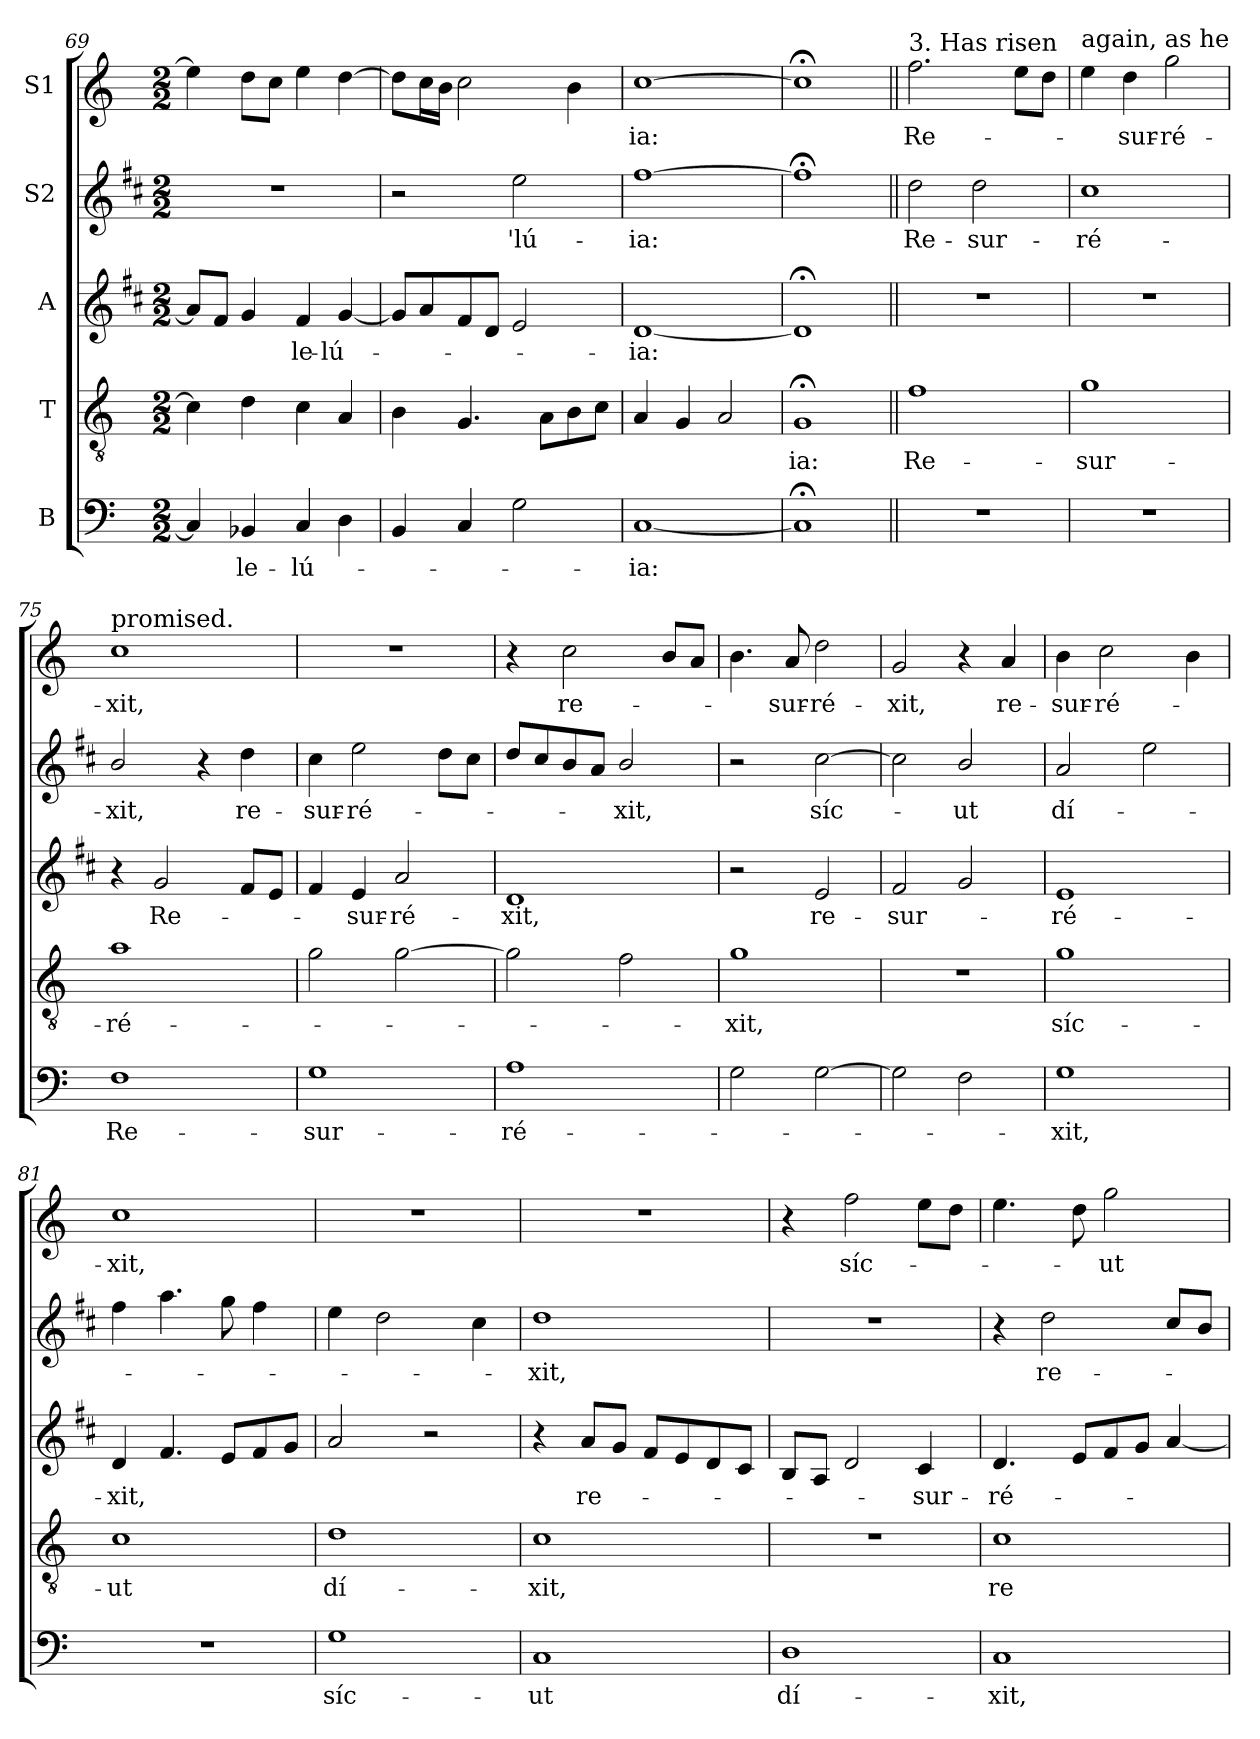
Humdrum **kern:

**kern	**text	**kern	**text	**kern	**text	**kern	**text	**kern	**text
*part5	*part5	*part4	*part4	*part3	*part3	*part2	*part2	*part1	*part1
*staff5	*staff5	*staff4	*staff4	*staff3	*staff3	*staff2	*staff2	*staff1	*staff1
*I"B	*	*I"T	*	*I"A	*	*I"S2	*	*I"S1	*
*clefF4	*	*clefGv2	*	*clefG2	*	*clefG2	*	*clefG2	*
*	*	*	*	*ITrd1c2	*	*ITrd1c2	*	*	*
*k[]	*	*k[]	*	*k[]	*	*k[]	*	*k[]	*
*C:	*	*C:	*	*C:	*	*C:	*	*C:	*
*M2/2	*	*M2/2	*	*M2/2	*	*M2/2	*	*M2/2	*
=69	=69	=69	=69	=69	=69	=69	=69	=69	=69
4C/]	.	4c\]	.	8g/L]	.	1r	.	4ee\]	.
.	.	.	.	8e/J	.	.	.	.	.
!	!LO:LY:b	!	!	!	!	!	!	!	!
4BB-X/	-le-	4d\	.	4f/	.	.	.	8dd\L	.
.	.	.	.	.	.	.	.	8cc\J	.
!	!LO:LY:b	!	!	!	!LO:LY:b	!	!	!	!
4C/	-lú-	4c\	.	4e/	-le-	.	.	4ee\	.
!	!	!	!	!	!LO:LY:b	!	!	!	!
4D\	.	4A/	.	[4f/	-lú-	.	.	[4dd\	.
=70	=70	=70	=70	=70	=70	=70	=70	=70	=70
4BB/	.	4B\	.	8f/L]	.	2r	.	8dd\L]	.
.	.	.	.	8g/	.	.	.	16cc\L	.
.	.	.	.	.	.	.	.	16b\JJ	.
4C/	.	4.G/	.	8e/	.	.	.	2cc\	.
.	.	.	.	8c/J	.	.	.	.	.
!	!	!	!	!	!	!	!LO:LY:b	!	!
2G\	.	.	.	2d/	.	2dd\	'lú-	.	.
.	.	8A\L	.	.	.	.	.	.	.
.	.	8B\	.	.	.	.	.	4b\	.
.	.	8c\J	.	.	.	.	.	.	.
=71	=71	=71	=71	=71	=71	=71	=71	=71	=71
!	!LO:LY:b	!	!	!	!LO:LY:b	!	!LO:LY:b	!	!LO:LY:b
[1C	-ia:	4A/	.	[1c	-ia:	[1ee	-ia:	[1cc	-ia:
.	.	4G/	.	.	.	.	.	.	.
.	.	2A/	.	.	.	.	.	.	.
=72	=72	=72	=72	=72	=72	=72	=72	=72	=72
!	!	!	!LO:LY:b	!	!	!	!	!	!
1C;]	.	1G;	-ia:	1c;]	.	1ee;<]	.	1cc;<]	.
!!LO:LB:g=z
=73||	=73||	=73||	=73||	=73||	=73||	=73||	=73||	=73||	=73||
!	!	!	!	!	!	!	!	!LO:TX:a:t=3. Has risen	!
!	!	!	!LO:LY:b	!	!	!	!LO:LY:b	!	!LO:LY:b
1r	.	1f	Re-	1r	.	2cc\	Re-	2.ff\	Re-
!	!	!	!	!	!	!	!LO:LY:b	!	!
.	.	.	.	.	.	2cc\	-sur-	.	.
.	.	.	.	.	.	.	.	8ee\L	.
.	.	.	.	.	.	.	.	8dd\J	.
=74	=74	=74	=74	=74	=74	=74	=74	=74	=74
!	!	!	!	!	!	!	!	!LO:TX:a:t=again, as he	!
!	!	!	!LO:LY:b	!	!	!	!LO:LY:b	!	!
1r	.	1g	-sur-	1r	.	1b	-ré-	4ee\	.
!	!	!	!	!	!	!	!	!	!LO:LY:b
.	.	.	.	.	.	.	.	4dd\	-sur-
!	!	!	!	!	!	!	!	!	!LO:LY:b
.	.	.	.	.	.	.	.	2gg\	-ré-
=75	=75	=75	=75	=75	=75	=75	=75	=75	=75
!	!	!	!	!	!	!	!	!LO:TX:a:t=promised.	!
!	!LO:LY:b	!	!LO:LY:b	!	!	!	!LO:LY:b	!	!LO:LY:b
1F	Re-	1a	-ré-	4r	.	2a/	-xit,	1cc	-xit,
!	!	!	!	!	!LO:LY:b	!	!	!	!
.	.	.	.	2f/	Re-	.	.	.	.
.	.	.	.	.	.	4r	.	.	.
!	!	!	!	!	!	!	!LO:LY:b	!	!
.	.	.	.	8e/L	.	4cc\	re-	.	.
.	.	.	.	8d/J	.	.	.	.	.
=76	=76	=76	=76	=76	=76	=76	=76	=76	=76
!	!LO:LY:b	!	!	!	!	!	!LO:LY:b	!	!
1G	-sur-	2g\	.	4e/	.	4b\	-sur-	1r	.
!	!	!	!	!	!LO:LY:b	!	!LO:LY:b	!	!
.	.	.	.	4d/	-sur-	2dd\	-ré-	.	.
!	!	!	!	!	!LO:LY:b	!	!	!	!
.	.	[2g\	.	2g/	-ré-	.	.	.	.
.	.	.	.	.	.	8cc\L	.	.	.
.	.	.	.	.	.	8b\J	.	.	.
=77	=77	=77	=77	=77	=77	=77	=77	=77	=77
!	!LO:LY:b	!	!	!	!LO:LY:b	!	!	!	!
1A	-ré-	2g\]	.	1c	-xit,	8cc/L	.	4r	.
.	.	.	.	.	.	8b/	.	.	.
!	!	!	!	!	!	!	!	!	!LO:LY:b
.	.	.	.	.	.	8a/	.	2cc\	re-
.	.	.	.	.	.	8g/J	.	.	.
!	!	!	!	!	!	!	!LO:LY:b	!	!
.	.	2f\	.	.	.	2a/	-xit,	.	.
.	.	.	.	.	.	.	.	8b/L	.
.	.	.	.	.	.	.	.	8a/J	.
=78	=78	=78	=78	=78	=78	=78	=78	=78	=78
!	!	!	!LO:LY:b	!	!	!	!	!	!
2G\	.	1g	-xit,	2r	.	2r	.	4.b\	.
!	!	!	!	!	!	!	!	!	!LO:LY:b
.	.	.	.	.	.	.	.	8a/	-sur-
!	!	!	!	!	!LO:LY:b	!	!LO:LY:b	!	!LO:LY:b
[2G\	.	.	.	2d/	re-	[2b\	síc-	2dd\	-ré-
!!LO:PB:g=z
=79	=79	=79	=79	=79	=79	=79	=79	=79	=79
!	!	!	!	!	!LO:LY:b	!	!	!	!LO:LY:b
2G\]	.	1r	.	2e/	-sur-	2b\]	.	2g/	-xit,
!	!	!	!	!	!	!	!LO:LY:b	!	!
2F\	.	.	.	2f/	.	2a/	-ut	4r	.
!	!	!	!	!	!	!	!	!	!LO:LY:b
.	.	.	.	.	.	.	.	4a/	re-
=80	=80	=80	=80	=80	=80	=80	=80	=80	=80
!	!LO:LY:b	!	!LO:LY:b	!	!LO:LY:b	!	!LO:LY:b	!	!LO:LY:b
1G	-xit,	1g	síc-	1d	-ré-	2g/	dí-	4b\	-sur-
!	!	!	!	!	!	!	!	!	!LO:LY:b
.	.	.	.	.	.	.	.	2cc\	-ré-
.	.	.	.	.	.	2dd\	.	.	.
.	.	.	.	.	.	.	.	4b\	.
=81	=81	=81	=81	=81	=81	=81	=81	=81	=81
!	!	!	!LO:LY:b	!	!LO:LY:b	!	!	!	!LO:LY:b
1r	.	1c	-ut	4c/	-xit,	4ee\	.	1cc	-xit,
.	.	.	.	4.e/	.	4.gg\	.	.	.
.	.	.	.	8d/L	.	8ff\	.	.	.
.	.	.	.	8e/	.	4ee\	.	.	.
.	.	.	.	8f/J	.	.	.	.	.
=82	=82	=82	=82	=82	=82	=82	=82	=82	=82
!	!LO:LY:b	!	!LO:LY:b	!	!	!	!	!	!
1G	síc-	1d	dí-	2g/	.	4dd\	.	1r	.
.	.	.	.	.	.	2cc\	.	.	.
.	.	.	.	2r	.	.	.	.	.
.	.	.	.	.	.	4b\	.	.	.
=83	=83	=83	=83	=83	=83	=83	=83	=83	=83
!	!LO:LY:b	!	!LO:LY:b	!	!	!	!LO:LY:b	!	!
1C	-ut	1c	-xit,	4r	.	1cc	-xit,	1r	.
!	!	!	!	!	!LO:LY:b	!	!	!	!
.	.	.	.	8g/L	re-	.	.	.	.
.	.	.	.	8f/J	.	.	.	.	.
.	.	.	.	8e/L	.	.	.	.	.
.	.	.	.	8d/	.	.	.	.	.
.	.	.	.	8c/	.	.	.	.	.
.	.	.	.	8B/J	.	.	.	.	.
=84	=84	=84	=84	=84	=84	=84	=84	=84	=84
!	!LO:LY:b	!	!	!	!	!	!	!	!
1D	dí-	1r	.	8A/L	.	1r	.	4r	.
.	.	.	.	8G/J	.	.	.	.	.
!	!	!	!	!	!	!	!	!	!LO:LY:b
.	.	.	.	2c/	.	.	.	2ff\	síc-
!	!	!	!	!	!LO:LY:b	!	!	!	!
.	.	.	.	4B/	-sur-	.	.	8ee\L	.
.	.	.	.	.	.	.	.	8dd\J	.
!!LO:LB:g=z
=85	=85	=85	=85	=85	=85	=85	=85	=85	=85
!	!LO:LY:b	!	!LO:LY:b	!	!LO:LY:b	!	!	!	!
1C	-xit,	1c	re-	4.c/	-ré-	4r	.	4.ee\	.
!	!	!	!	!	!	!	!LO:LY:b	!	!
.	.	.	.	.	.	2cc\	re-	.	.
.	.	.	.	8d/L	.	.	.	8dd\	.
!	!	!	!	!	!	!	!	!	!LO:LY:b
.	.	.	.	8e/	.	.	.	2gg\	-ut
.	.	.	.	8f/J	.	.	.	.	.
.	.	.	.	[4g/	.	8b/L	.	.	.
.	.	.	.	.	.	8a/J	.	.	.
=	=	=	=	=	=	=	=	=	=
*-	*-	*-	*-	*-	*-	*-	*-	*-	*-
